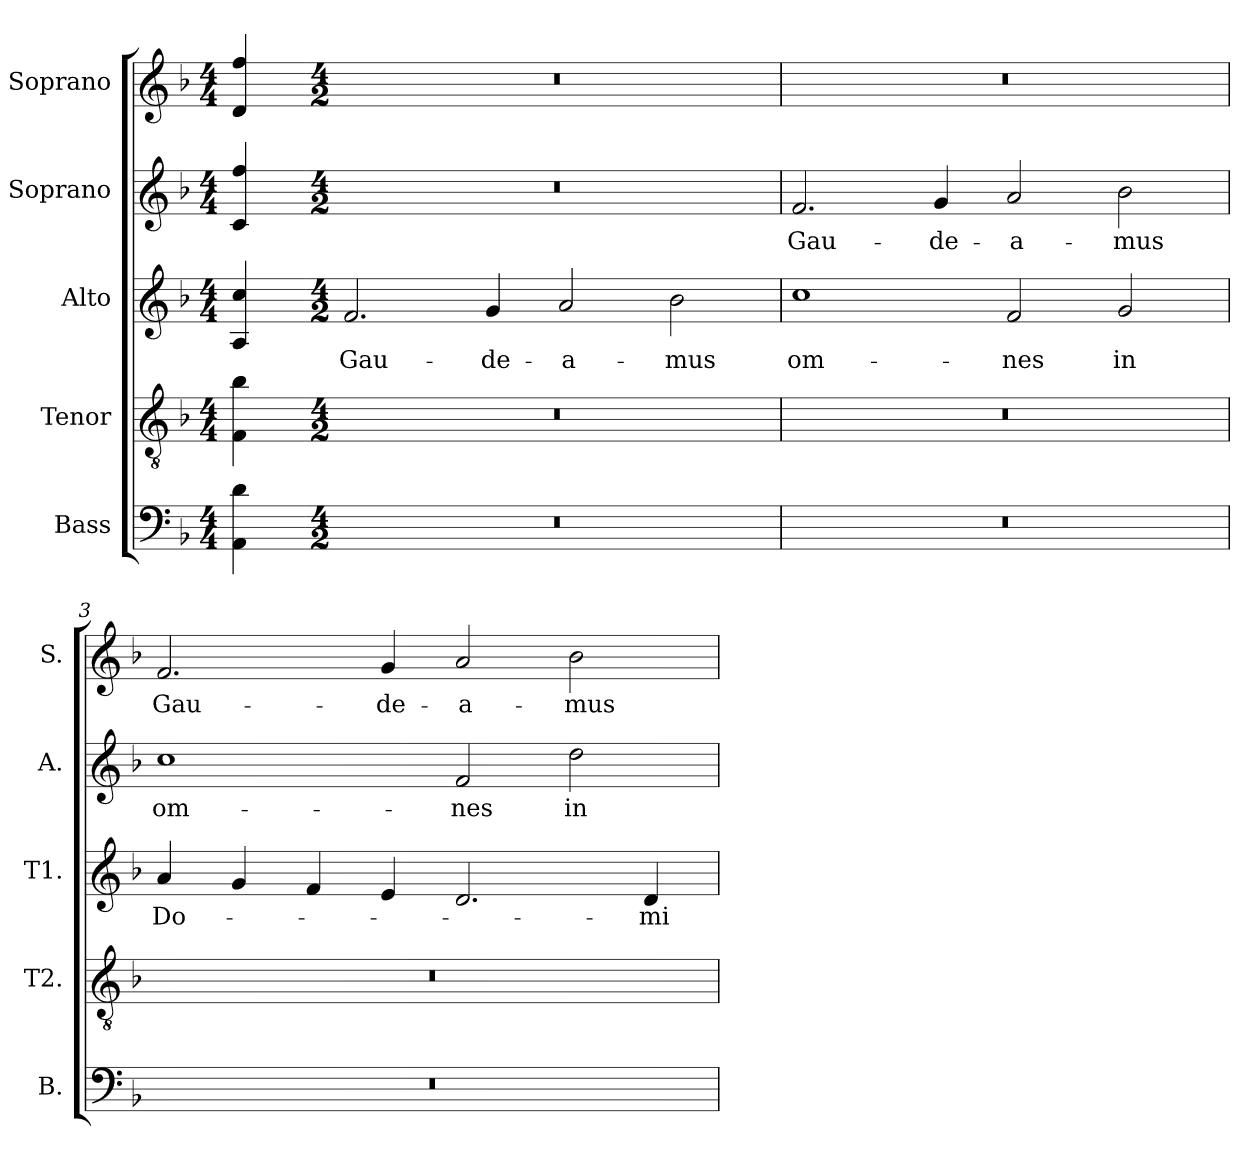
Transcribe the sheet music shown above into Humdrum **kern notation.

**kern	**kern	**kern	**text	**kern	**text	**kern	**text
*part5	*part4	*part3	*part3	*part2	*part2	*part1	*part1
*staff5	*staff4	*staff3	*staff3	*staff2	*staff2	*staff1	*staff1
*I"Bass	*I"Tenor	*I"Alto	*	*I"Soprano	*	*I"Soprano	*
*I'B.	*I'T2.	*I'T1.	*	*I'A.	*	*I'S.	*
!!LO:PB:g=z
*clefF4	*clefGv2	*clefG2	*	*clefG2	*	*clefG2	*
*	*ITrd7c12	*	*	*	*	*	*
*k[b-]	*k[b-]	*k[b-]	*	*k[b-]	*	*k[b-]	*
*F:	*F:	*F:	*	*F:	*	*F:	*
*M4/4	*M4/4	*M4/4	*	*M4/4	*	*M4/4	*
=	=	=	=	=	=	=	=
4AAi\ 4di	4FFi\ 4B-i	4Ai/ 4cci	.	4ci/ 4ffi	.	4di/ 4ffi	.
=1-	=1-	=1-	=1-	=1-	=1-	=1-	=1-
*M4/2	*M4/2	*M4/2	*	*M4/2	*	*M4/2	*
!LO:N:vis=1	!LO:N:vis=1	!	!	!	!	!	!
!	!	!	!LO:LY:b:color=#000000	!LO:N:vis=1	!	!LO:N:vis=1	!
0r	0r	2.fi/	Gau-	0r	.	0r	.
!	!	!	!LO:LY:b:color=#000000	!	!	!	!
.	.	4gi/	-de-	.	.	.	.
!	!	!	!LO:LY:b:color=#000000	!	!	!	!
.	.	2ai/	-a-	.	.	.	.
!	!	!	!LO:LY:b:color=#000000	!	!	!	!
.	.	2b-i\	-mus	.	.	.	.
=2	=2	=2	=2	=2	=2	=2	=2
!LO:N:vis=1	!LO:N:vis=1	!	!	!	!	!	!
!	!	!	!LO:LY:b:color=#000000	!	!	!	!
!	!	!	!	!	!LO:LY:b:color=#000000	!LO:N:vis=1	!
0r	0r	1cci	om-	2.fi/	Gau-	0r	.
!	!	!	!	!	!LO:LY:b:color=#000000	!	!
.	.	.	.	4gi/	-de-	.	.
!	!	!	!LO:LY:b:color=#000000	!	!	!	!
!	!	!	!	!	!LO:LY:b:color=#000000	!	!
.	.	2fi/	-nes	2ai/	-a-	.	.
!	!	!	!LO:LY:b:color=#000000	!	!	!	!
!	!	!	!	!	!LO:LY:b:color=#000000	!	!
.	.	2gi/	in	2b-i\	-mus	.	.
=3	=3	=3	=3	=3	=3	=3	=3
!LO:N:vis=1	!LO:N:vis=1	!	!	!	!	!	!
!	!	!	!LO:LY:b:color=#000000	!	!	!	!
!	!	!	!	!	!LO:LY:b:color=#000000	!	!
!	!	!	!	!	!	!	!LO:LY:b:color=#000000
0r	0r	4ai/	Do-	1cci	om-	2.fi/	Gau-
.	.	4gi/	.	.	.	.	.
.	.	4fi/	.	.	.	.	.
!	!	!	!	!	!	!	!LO:LY:b:color=#000000
.	.	4ei/	.	.	.	4gi/	-de-
!	!	!	!	!	!LO:LY:b:color=#000000	!	!
!	!	!	!	!	!	!	!LO:LY:b:color=#000000
.	.	2.di/	.	2fi/	-nes	2ai/	-a-
!	!	!	!	!	!LO:LY:b:color=#000000	!	!
!	!	!	!	!	!	!	!LO:LY:b:color=#000000
.	.	.	.	2ddi\	in	2b-i\	-mus
!	!	!	!LO:LY:b:color=#000000	!	!	!	!
.	.	4di/	-mi-	.	.	.	.
=	=	=	=	=	=	=	=
*-	*-	*-	*-	*-	*-	*-	*-
